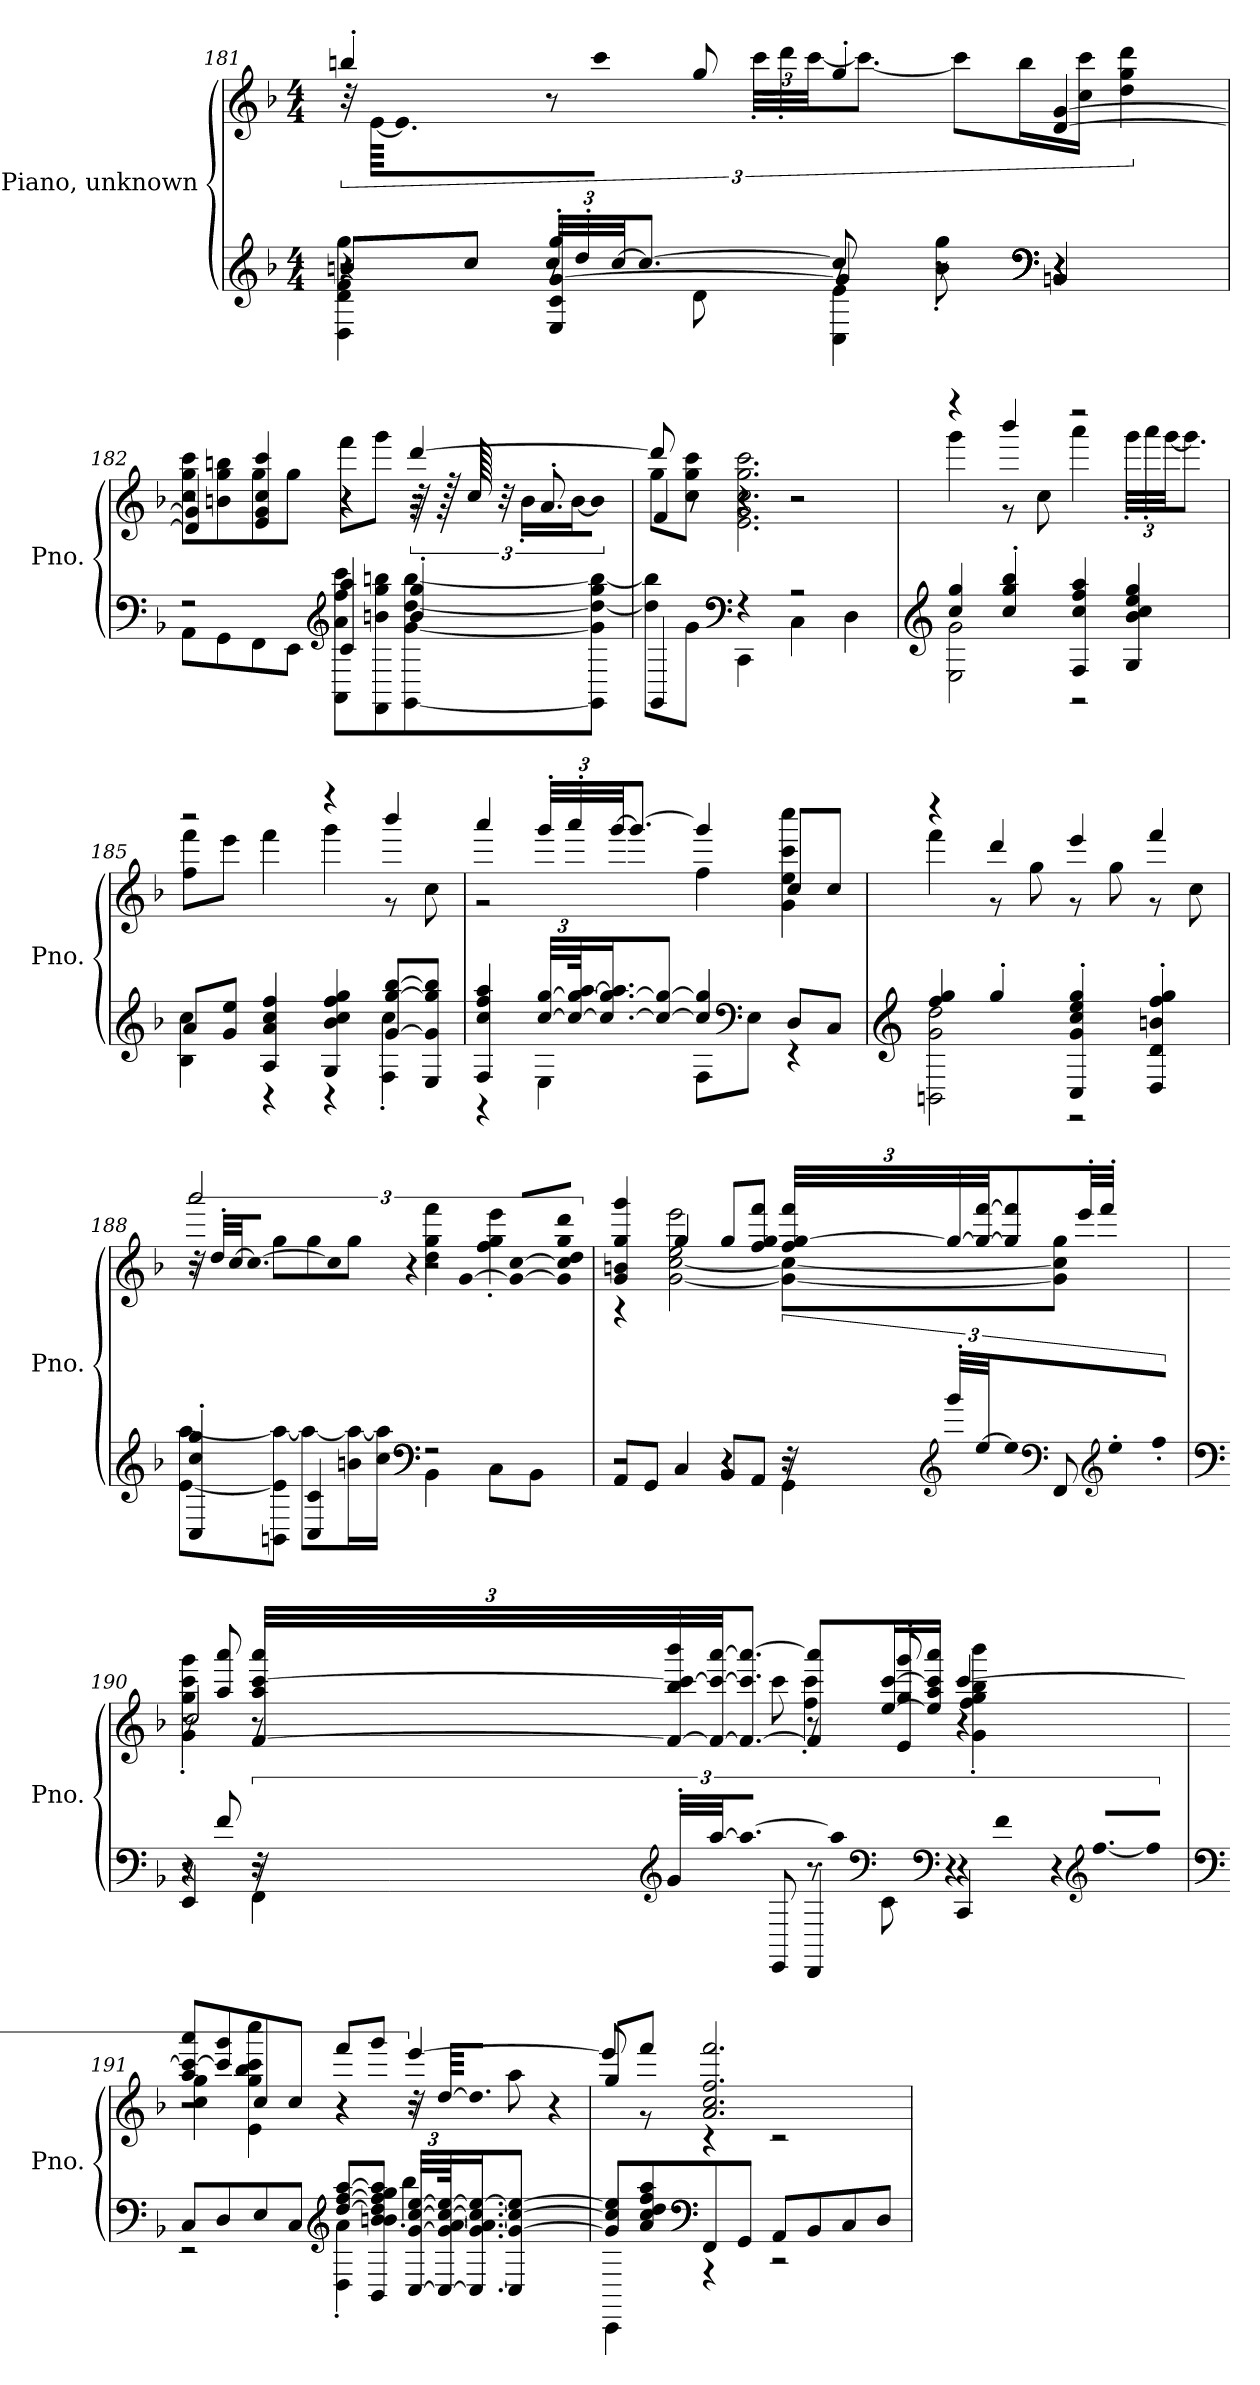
**kern	**kern
*part1	*part1
*staff2	*staff1
*I"Piano, unknown	*
*I'Pno.	*
!!LO:LB:g=z
*clefG2	*clefG2
*k[b-]	*k[b-]
*M4/4	*M4/4
=181	=181
*^	*^
*	*^	*	*^
*	*	*^	*	*	*
8bn/L	4D\ 4d\ 4f\ 4gg\	4r	2r	1r	48r	4bbn'/
.	.	.	.	.	[96e\KKLL	.
.	.	.	.	.	16.e\J]	.
8cc/J	.	.	.	.	8ccc\J	.
*Xbrackettup	*	*	*	*	*Xbrackettup	*
48cc'/LLL	8r	4E/ 4c/ [4g/ 4gg/	.	.	48ccc'\LLL	8r
48dd'/	.	.	.	.	48ddd'\	.
[48cc/JJ	.	.	.	.	[48ccc\JJ	.
8.cc/J_	.	.	.	.	8.ccc\J_	.
.	8d\	.	.	.	.	8gg/
8cc/]	8r	4g/]	4C\ 4e\	.	8ccc\L]	4gg'/
8r	8b\' 8gg\'	.	.	.	16bb\L	.
.	.	.	.	.	16cc\ 16ccc\JJ	.
*clefF4	*	*	*	*	*	*
4BBn/	4r	4r	4r	.	4dd\ 4gg\ 4ddd\	[4d/ [4g/
*	*v	*v	*v	*	*	*
=182	=182	=182	=182	=182
2r	8AA\L	2r	8cc\ 8gg\ 8ccc\L	4d/] 4g/]
.	8GG\	.	8bn\ 8gg\ 8bbn\	.
.	8FF\	.	8gg\	4e/ 4g/ 4cc/ 4ccc/
.	8EE\J	.	8gg\J	.
*clefG2	*	*	*	*
4c/ 4aa/	8AA\ 8a\ 8ff\ 8ccc\L	4r	8fff\L	4r
.	8FF\ 8bn\ 8gg\ 8bbn\	.	8ggg\J	.
*	*	*	*brackettup	*
4b/' 4gg/'	[8GG\ [8g\ [8dd\ [8bb\	[4ddd/	24r	64r
.	.	.	.	128r
.	.	.	.	128cc/
.	.	.	.	32r
.	.	.	24b'\LL	.
.	.	.	.	8.a'/
.	.	.	[24b\J	.
.	8GG\] 8g\] 8dd\_ 8gg\ 8bb\_J	.	8b\J]	.
!!LO:LB:g=z	!!	!!
=183	=183	=183	=183	=183
4GG/	8dd\] 8bb\]L	8ddd/]	8gg\L	4f/
.	8g\J	8r	8cc\ 8gg\ 8ccc\J	.
*clefF4	*	*	*	*
4r	4CC\	4r	2.e\ 2.g\ 2.cc\ 2.gg\ 2.ccc\	4r
2r	4C\	2r	.	2r
.	4D\	.	.	.
*	*	*v	*v	*v
=184	=184	=184
*clefG2	*	*
*	*	*^
4cc/ 4gg/	2E\ 2g\	4r	4ggg\
4cc/' 4gg/' 4bb-/'	.	4bbb-/	8r
.	.	.	8cc\
4F/ 4cc/ 4ff/ 4aa/	2r	2r	4aaa\
*	*	*	*Xbrackettup
4G/ 4b-/ 4cc/ 4ee/ 4gg/	.	.	48ggg'\LLL
.	.	.	48aaa'\
.	.	.	[48ggg\JJ
.	.	.	8.ggg\J]
=185	=185	=185	=185
8a/L	4B-\ 4cc\	2r	8ff\ 8fff\L
8g/ 8ee/J	.	.	8eee\J
4A/ 4a/ 4cc/ 4ff/	4r	.	4fff\
4G/ 4b-/ 4cc/ 4ff/ 4gg/	4r	4r	4ggg\
[8g/ [8gg/ [8bb-/L	4F\' 4cc\'	4bbb-/	8r
8E/ 8g/] 8gg/] 8bb-/]J	.	.	8cc\
!!LO:LB:g=z	!!
=186	=186	=186	=186
4F/ 4cc/ 4ff/ 4aa/	4r	4aaa/	2r
[48cc/ [48gg/LLL	4E\	48ggg'/LLL	.
96cc/_ 96gg/_ [96aa/JK	.	48aaa'/	.
16.cc/_ 16.gg/_ 16.aa/]J	.	.	.
.	.	[48ggg/JJ	.
.	.	8.ggg/J_	.
8cc/_ 8gg/_J	.	.	.
4cc/] 4gg/]	8F\L	4ggg/]	4ff\
*clefF4	*	*	*
.	8E\J	.	.
8D/L	4r	8cc/L	4g\ 4ee\ 4ccc\ 4cccc\
8C/J	.	8cc/J	.
=187	=187	=187	=187
*clefG2	*	*	*
4ff/ 4gg/	2BBn\ 2g\ 2dd\	4r	4fff\
4gg'/	.	4ddd/	8r
.	.	.	8gg\
4C/' 4g/' 4cc/' 4ee/' 4gg/'	2r	4eee/	8r
.	.	.	8gg\
4D/' 4d/' 4bn/' 4ff/' 4gg/'	.	4fff/	8r
.	.	.	8cc\
=188	=188	=188	=188
*	*	*	*^
*	*	*	*	*brackettup
4C/' 4cc/' 4gg/'	[8e\ [8aa\L	2aaa/	8r	48r
.	.	.	.	48dd'/LLL
.	.	.	.	[48cc/JJ
.	.	.	.	8.cc/J_
.	8BBn\ 8e\] 8aa\_J	.	8gg\L	.
4C/ 4c/	8aa\L_	.	8gg\	8cc/]
.	16bn\ 16aa\_L	.	8gg\J	8r
.	16cc\ 16aa\]JJ	.	.	.
*clefF4	*	*	*	*
2r	4BB\	2r	4dd\ 4gg\ 4fff\	[4g/
.	8C\L	.	4ff\' 4gg\' 4eee\'	8g/_ [8cc/L
.	8BB\J	.	.	8g/] 8cc/] 8dd/ 8gg/ 8ddd/J
*	*	*	*v	*v
!!LO:LB:g=z
=189	=189	=189	=189
*	*^	*	*
8AA/L	2r	2r	4g/ 4bn/ 4gg/ 4ggg/	4r
8GG/J	.	.	.	.
4C/	.	.	4gg/	[2g\ [2cc\ 2ee\ 2eee\
8BB-/L	4r	4r	8gg/L	.
8AA/J	.	.	8ff/ 8gg/ 8fff/J	.
*brackettup	*	*	*Xbrackettup	*
48r	4GG\	8r	48ff/ [48gg/ 48fff/LLL	8g\_ 8cc\_L
*clefG2	*	*	*	*
48ggg'/LLL	.	.	48gg/_	.
[48ee/JJ	.	.	48gg/_ [48fff/JJ	.
8ee/]	.	.	8gg/] 8fff/]	.
*clefF4	*	*	*	*
.	.	8FF/	.	8g\] 8cc\] 8gg\J
*clefG2	*	*	*	*
32ee'/LL	.	.	32eee'/LL	.
32ff'/JJJ	.	.	32fff'/JJJ	.
*	*	*	*v	*v
!!LO:PB:g=z
=190	=190	=190	=190
*clefF4	*	*	*
*	*	*	*^
*	*	*	*	*^
8r	4r	4EE/	8r	4g\' 4gg\' 4ccc\' 4ggg\'	2cc/
8f/	.	.	8aa/ 8aaa/	.	.
48r	4FF\	8r	[48f/ 48aa/ [48ccc/ 48aaa/LLL	8r	.
*clefG2	*	*	*	*	*
48g'/LLL	.	.	48f/_ 48bb-/ 48ccc/_ 48bbb-/	.	.
[48aa/JJ	.	.	48f/_ 48ccc/_ [48aaa/JJ	.	.
8.aa/J_	.	.	8.f/_ 8.ccc/] 8.aaa/_J	.	.
.	.	8EE/	.	8ccc\	.
8aa/]	8r	4DD'/	8f/] 8aaa/]L	4ff\' 4ccc\'	8r
*clefF4	*	*	*	*	*
16r	8EE\	.	[16ee/ [16ccc/L	.	8e/' 8gg/' 8ggg/'
16f/	.	.	16ee/] 16aa/ 16ccc/] 16aaa/JJ	.	.
32r	4r	4CC/	[4ccc/	4g\' 4ff\' 4gg\' 4bb-\' 4bbb-\'	4r
*clefG2	*	*	*	*	*
[16.ff/KL	.	.	.	.	.
8ff/J]	.	.	.	.	.
*v	*v	*v	*	*	*
!!LO:LB:g=z	!!	!!
=191	=191	=191	=191
*clefF4	*	*	*
*^	*	*	*
8C/L	2r	8aa/ 8ccc/_ 8aaa/L	4cc\ 4gg\	2r
8D/	.	8ccc/] 8ggg/	.	.
8E/	.	8cc/	4e\ 4gg\ 4bb-\ 4ccc\ 4cccc\	.
8C/J	.	8cc/J	.	.
*clefG2	*	*	*	*
[8dd/ [8ff/ [8aa/L	4D\' 4a\'	8fff/L	4r	4r
8BB-/ 8b-/ 8bn/ 8dd/] 8ff/] 8gg/ 8aa/]J	.	8ggg/J	.	.
*Xbrackettup	*	*brackettup	*	*
[48C/ [48g/ [48cc/ [48ee/LLL	4bb-'\	48r	8r	[4eee/
96C/_ 96g/_ [96a/ 96cc/_ 96ee/_JK	.	[96dd/KKLL	.	.
16.C/_ 16.g/_ 16.a/] 16.cc/_ 16.ee/_J	.	16.dd/JJ]	.	.
8C/] 8g/_ 8cc/_ 8ee/_J	.	8r	8aa\	.
*	*	*	*v	*v
=192	=192	=192	=192
8g/] 8cc/] 8ee/]L	4CC\	8gg/L	8eee/]
8a/ 8cc/ 8dd/ 8ff/ 8aa/	.	8fff/J	8r
*clefF4	*	*	*
8FF/	4r	2.a/ 2.cc/ 2.ff/ 2.fff/	4r
8GG/J	.	.	.
8AA/L	2r	.	2r
8BB-/	.	.	.
8C/	.	.	.
8D/J	.	.	.
*v	*v	*	*
*	*v	*v
=	=
*-	*-
